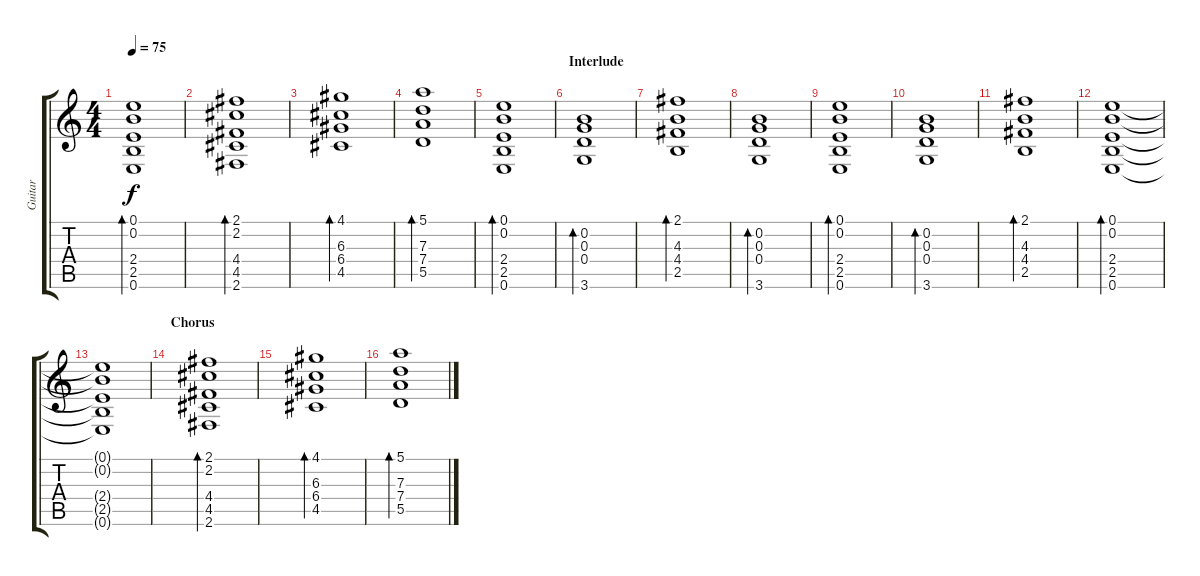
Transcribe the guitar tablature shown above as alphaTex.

\track ("Guitar" "Guitar") {instrument acousticguitarsteel}
\staff {score tabs}
\tuning (E4 B3 G3 D3 A2 E2) {hide}
\ts (4 4)
\tempo 75
\clef g2
\ks c
(0.1 0.2 2.4 2.5 0.6).1{bd 60 dy f} |
(2.1 2.2 4.4 4.5 2.6).1{bd 60} |
(4.1 6.3 6.4 4.5).1{bd 60} |
(5.1 7.3 7.4 5.5).1{bd 60} |
(0.1 0.2 2.4 2.5 0.6).1{bd 60} |
\section ("" "Interlude")
(0.2 0.3 0.4 3.6).1{bd 240} |
(2.1 4.3 4.4 2.5).1{bd 240} |
(0.2 0.3 0.4 3.6).1{bd 240} |
(0.1 0.2 2.4 2.5 0.6).1{bd 240} |
(0.2 0.3 0.4 3.6).1{bd 240} |
(2.1 4.3 4.4 2.5).1{bd 240} |
(0.1 0.2 2.4 2.5 0.6).1{bd 240} |
(0.1{t} 0.2{t} 2.4{t} 2.5{t} 0.6{t}).1 |
\section ("" "Chorus")
(2.1 2.2 4.4 4.5 2.6).1{bd 60} |
(4.1 6.3 6.4 4.5).1{bd 60} |
(5.1 7.3 7.4 5.5).1{bd 60}
